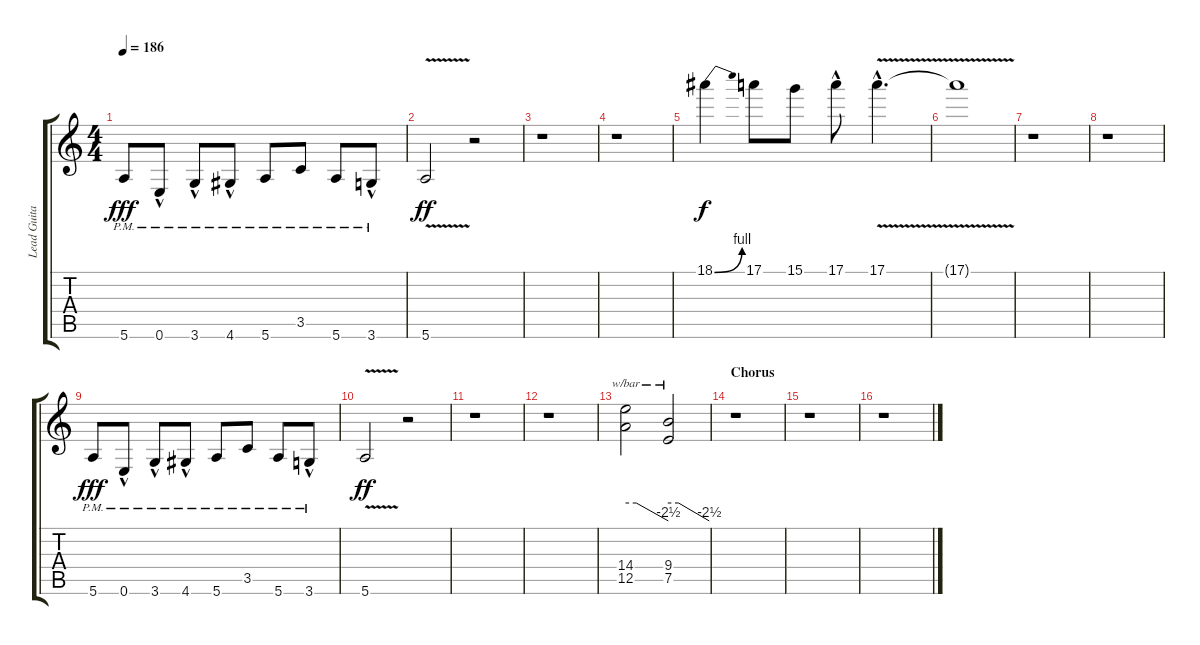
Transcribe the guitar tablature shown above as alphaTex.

\track ("Lead Guitar" "Lead Guita") {instrument distortionguitar}
\staff {score tabs}
\tuning (E4 B3 G3 D3 A2 E2) {hide}
\ts (4 4)
\tempo 186
\clef g2
\ks c
5.6{pm}.8{dy fff} 0.6{hac pm}.8 3.6{hac pm}.8 4.6{hac pm}.8 5.6{pm}.8 3.5{pm}.8 5.6{pm}.8 3.6{hac pm}.8 |
5.6{v}.2{dy ff} r.2 |
r.1 |
r.1 |
18.1{be (bend 0 0 60 4)}.4{dy f} 17.1.8 15.1.8 17.1{hac}.8 17.1{v hac}.4{d} |
17.1{t}.1 |
r.1 |
r.1 |
5.6{pm}.8{dy fff} 0.6{hac pm}.8 3.6{hac pm}.8 4.6{hac pm}.8 5.6{pm}.8 3.5{pm}.8 5.6{pm}.8 3.6{hac pm}.8 |
5.6{v}.2{dy ff} r.2 |
r.1 |
r.1 |
(14.4 12.5).2{tbe (custom default 0 0 15 0 60 -10)} (9.4 7.5).2{tbe (custom default 0 0 15 0 60 -10)} |
\section ("" "Chorus")
r.1 |
r.1 |
r.1
